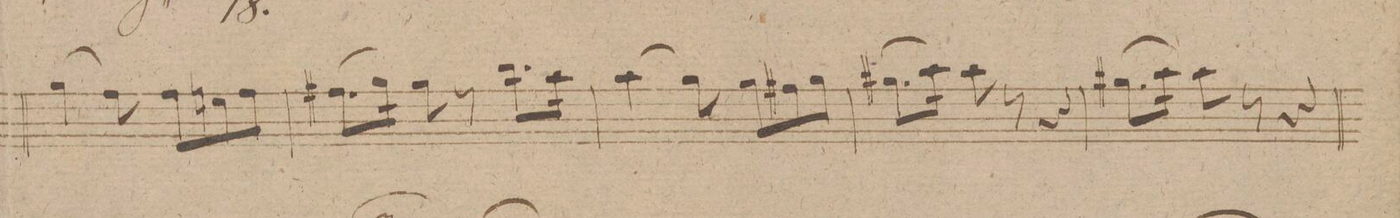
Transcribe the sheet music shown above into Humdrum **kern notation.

**kern	**dynam
*I"Clarinetto 1mo in. A.	*
*clefG2	*
*k[f#]	*
*met(c)	*
*M3/4	*
(>4ee\	.
8dd\)	.
8dd\L	.
8cc#\	.
8dd\J	.
=118	=118
(>8.dd#X\L	.
16ee\Jk)	.
8ee\	.
8r	.
8.gg\L	.
16ff#\Jk	.
=119	=119
(>4ff#\	.
8ee\)	.
8ee\L	.
8dd#X\	.
8ee\J	.
=120	=120
(>8.ee#X\L	.
16ff#\Jk)	.
8ff#\	.
8r	.
4r	.
=121	=121
(>8.ee#X\L	.
16ff#\Jk)	.
8ff#\	.
8r	.
4r	.
=122	=122
*-	*-
